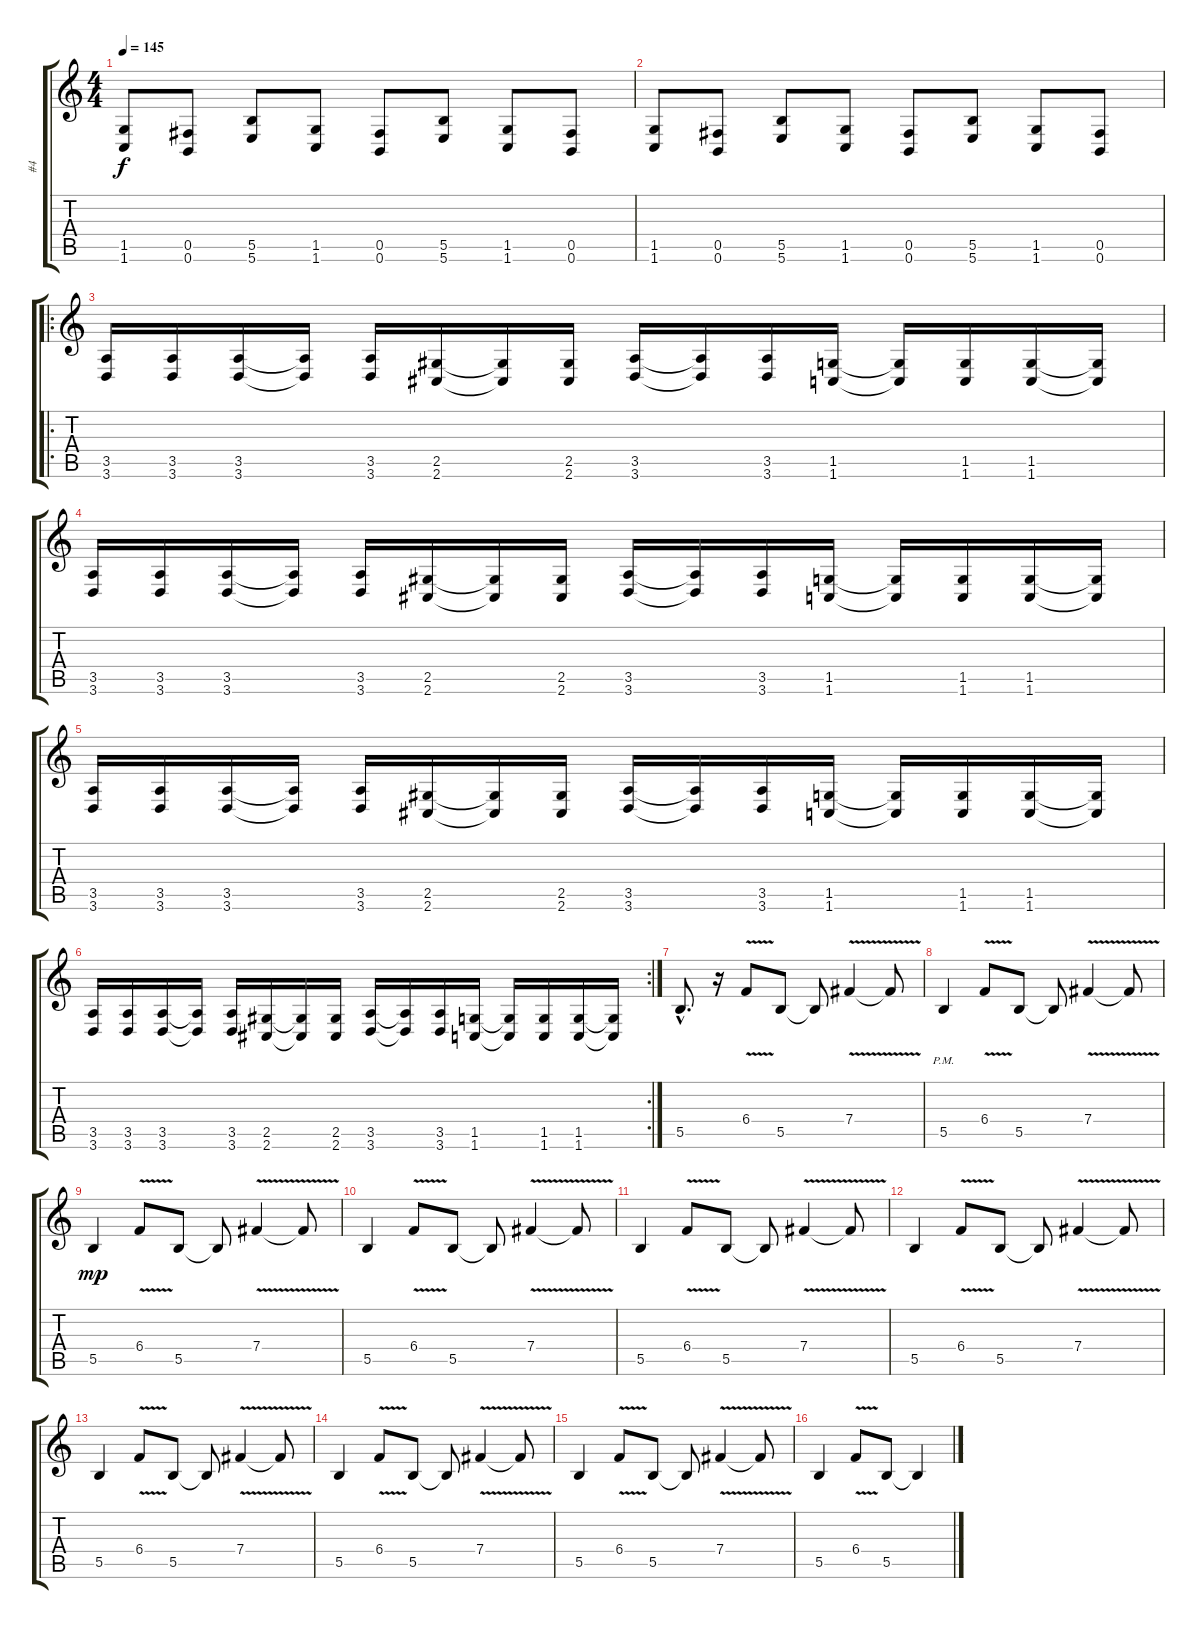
\track ("#4" "#4") {instrument distortionguitar}
\staff {score tabs}
\tuning (Db4 Ab3 E3 B2 Gb2 B1) {hide}
\ts (4 4)
\tempo 145
\clef g2
\ks c
(1.5 1.6).8{dy f} (0.5 0.6).8 (5.5 5.6).8 (1.5 1.6).8 (0.5 0.6).8 (5.5 5.6).8 (1.5 1.6).8 (0.5 0.6).8 |
(1.5 1.6).8 (0.5 0.6).8 (5.5 5.6).8 (1.5 1.6).8 (0.5 0.6).8 (5.5 5.6).8 (1.5 1.6).8 (0.5 0.6).8 |
\ro
(3.5 3.6).16 (3.5 3.6).16 (3.5 3.6).16 (3.5{t} 3.6{t}).16 (3.5 3.6).16 (2.5 2.6).16 (2.5{t} 2.6{t}).16 (2.5 2.6).16 (3.5 3.6).16 (3.5{t} 3.6{t}).16 (3.5 3.6).16 (1.5 1.6).16 (1.5{t} 1.6{t}).16 (1.5 1.6).16 (1.5 1.6).16 (1.5{t} 1.6{t}).16 |
(3.5 3.6).16 (3.5 3.6).16 (3.5 3.6).16 (3.5{t} 3.6{t}).16 (3.5 3.6).16 (2.5 2.6).16 (2.5{t} 2.6{t}).16 (2.5 2.6).16 (3.5 3.6).16 (3.5{t} 3.6{t}).16 (3.5 3.6).16 (1.5 1.6).16 (1.5{t} 1.6{t}).16 (1.5 1.6).16 (1.5 1.6).16 (1.5{t} 1.6{t}).16 |
(3.5 3.6).16 (3.5 3.6).16 (3.5 3.6).16 (3.5{t} 3.6{t}).16 (3.5 3.6).16 (2.5 2.6).16 (2.5{t} 2.6{t}).16 (2.5 2.6).16 (3.5 3.6).16 (3.5{t} 3.6{t}).16 (3.5 3.6).16 (1.5 1.6).16 (1.5{t} 1.6{t}).16 (1.5 1.6).16 (1.5 1.6).16 (1.5{t} 1.6{t}).16 |
\rc 2
(3.5 3.6).16 (3.5 3.6).16 (3.5 3.6).16 (3.5{t} 3.6{t}).16 (3.5 3.6).16 (2.5 2.6).16 (2.5{t} 2.6{t}).16 (2.5 2.6).16 (3.5 3.6).16 (3.5{t} 3.6{t}).16 (3.5 3.6).16 (1.5 1.6).16 (1.5{t} 1.6{t}).16 (1.5 1.6).16 (1.5 1.6).16 (1.5{t} 1.6{t}).16 |
5.5{hac}.8{d} r.16 6.4{v}.8 5.5.8 5.5{t}.8 7.4{v}.4 7.4{t}.8 |
5.5{pm}.4 6.4{v}.8 5.5.8 5.5{t}.8 7.4{v}.4 7.4{t}.8 |
5.5.4{dy mp} 6.4{v}.8 5.5.8 5.5{t}.8 7.4{v}.4 7.4{t}.8 |
5.5.4 6.4{v}.8 5.5.8 5.5{t}.8 7.4{v}.4 7.4{t}.8 |
5.5.4 6.4{v}.8 5.5.8 5.5{t}.8 7.4{v}.4 7.4{t}.8 |
5.5.4 6.4{v}.8 5.5.8 5.5{t}.8 7.4{v}.4 7.4{t}.8 |
5.5.4 6.4{v}.8 5.5.8 5.5{t}.8 7.4{v}.4 7.4{t}.8 |
5.5.4 6.4{v}.8 5.5.8 5.5{t}.8 7.4{v}.4 7.4{t}.8 |
5.5.4 6.4{v}.8 5.5.8 5.5{t}.8 7.4{v}.4 7.4{t}.8 |
5.5.4 6.4{v}.8 5.5.8 5.5{t}.4
